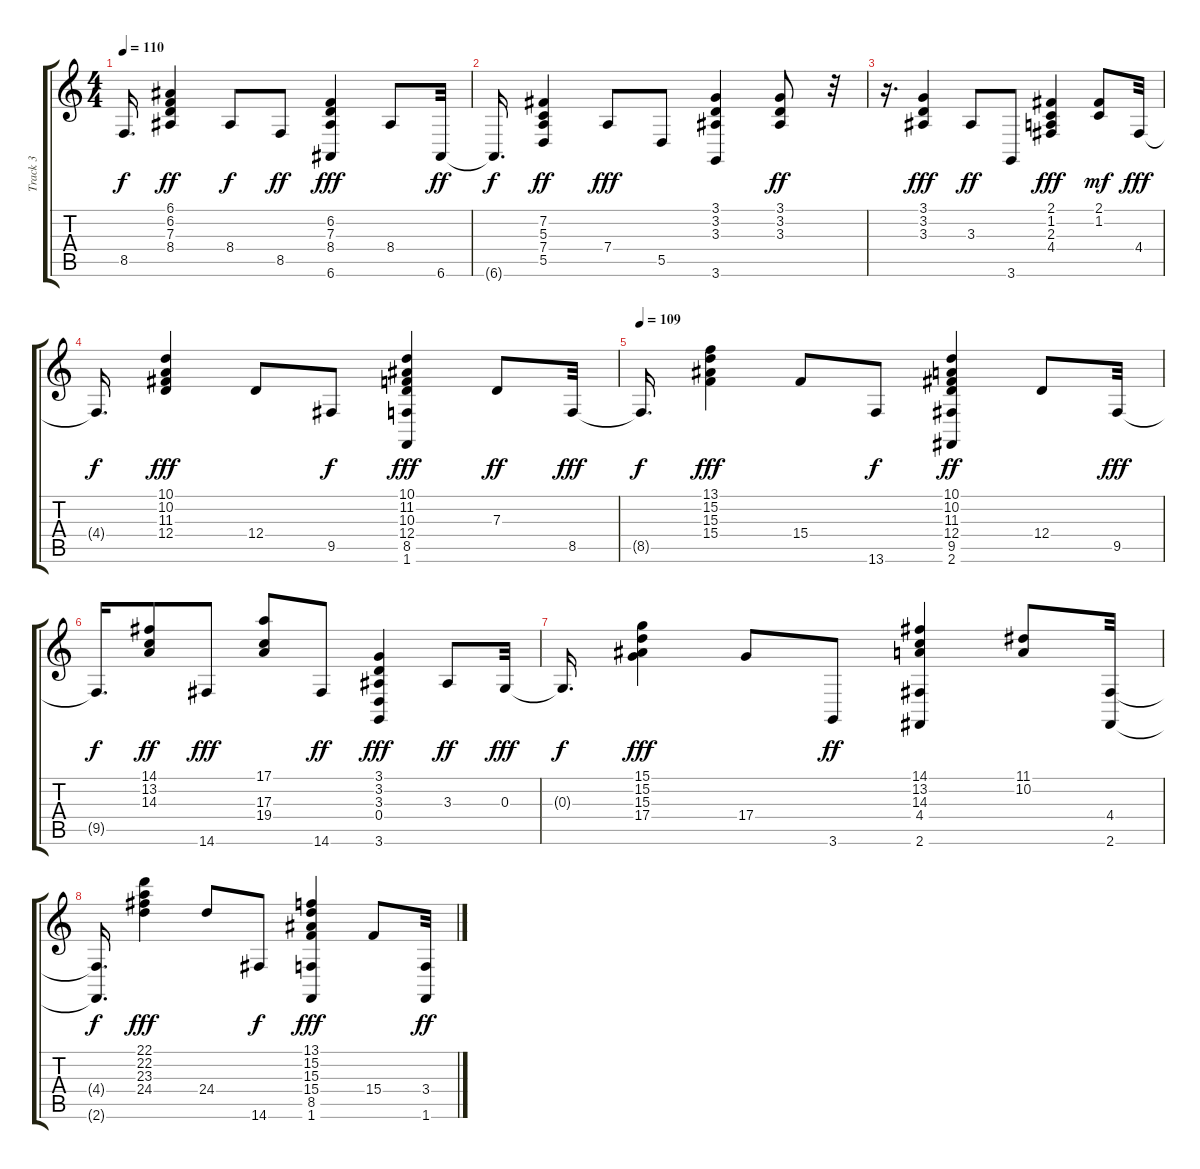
\track ("Track 3" "Track 3") {instrument acousticgrandpiano}
\staff {score tabs}
\tuning (E4 B3 G3 D3 A2 E2) {hide}
\ts (4 4)
\tempo 110
\clef g2
\ks c
8.5{t}.16{d dy f} (6.1 6.2 7.3 8.4).4{dy ff} 8.4.8{dy f} 8.5.8{dy ff} (6.2 7.3 8.4 6.6).4{dy fff} 8.4.8 6.6.32{dy ff} |
6.6{t}.16{d dy f} (7.2 5.3 7.4 5.5).4{dy ff} 7.4.8{dy fff} 5.5.8 (3.1 3.2 3.3 3.6).4 (3.1 3.2 3.3).8{dy ff} r.32 |
r.16{d} (3.1 3.2 3.3).4{dy fff} 3.3.8{dy ff} 3.6.8 (2.1 1.2 2.3 4.4).4{dy fff} (2.1 1.2).8{dy mf} 4.4.32{dy fff} |
4.4{t}.16{d dy f} (10.1 10.2 11.3 12.4).4{dy fff} 12.4.8 9.5.8{dy f} (10.1 11.2 10.3 12.4 8.5 1.6).4{dy fff} 7.3.8{dy ff} 8.5.32{dy fff} |
\tempo 109
8.5{t}.16{d dy f} (13.1 15.2 15.3 15.4).4{dy fff} 15.4.8 13.6.8{dy f} (10.1 10.2 11.3 12.4 9.5 2.6).4{dy ff} 12.4.8 9.5.32{dy fff} |
9.5{t}.16{d dy f} (14.1 13.2 14.3).8{dy ff} 14.6.8{dy fff} (17.1 17.3 19.4).8 14.6.8{dy ff} (3.1 3.2 3.3 0.4 3.6).4{dy fff} 3.3.8{dy ff} 0.3.32{dy fff} |
0.3{t}.16{d dy f} (15.1 15.2 15.3 17.4).4{dy fff} 17.4.8 3.6.8{dy ff} (14.1 13.2 14.3 4.4 2.6).4 (11.1 10.2).8 (4.4 2.6).32 |
(4.4{t} 2.6{t}).16{d dy f} (22.1 22.2 23.3 24.4).4{dy fff} 24.4.8 14.6.8{dy f} (13.1 15.2 15.3 15.4 8.5 1.6).4{dy fff} 15.4.8 (3.4 1.6).32{dy ff}
